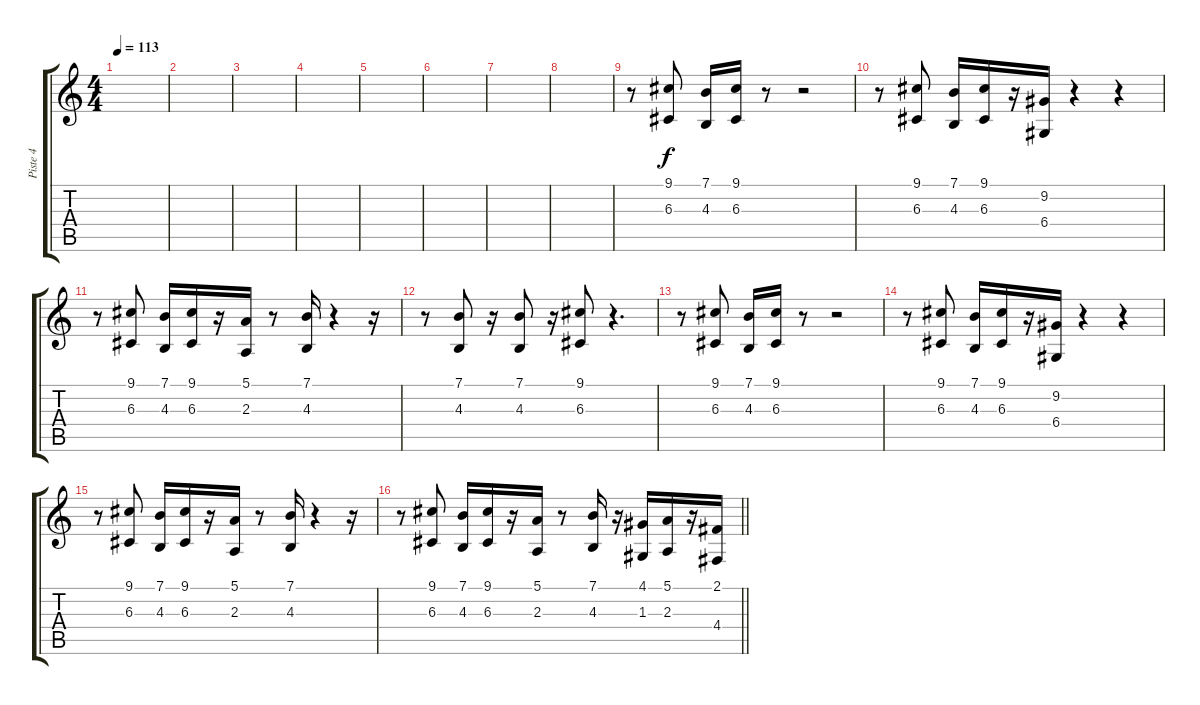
\track ("Piste 4" "Piste 4") {instrument brasssection}
\staff {score tabs}
\tuning (E4 B3 G3 D3 A2 E2) {hide}
\ts (4 4)
\tempo 113
\clef g2
\ks c
|
|
|
|
|
|
|
|
r.8 (9.1 6.3).8 (7.1 4.3).16 (9.1 6.3).16 r.8 r.2 |
r.8 (9.1 6.3).8 (7.1 4.3).16 (9.1 6.3).16 r.16 (9.2 6.4).16 r.4 r.4 |
r.8 (9.1 6.3).8 (7.1 4.3).16 (9.1 6.3).16 r.16 (5.1 2.3).16 r.8 (7.1 4.3).16 r.4 r.16 |
r.8 (7.1 4.3).8 r.16 (7.1 4.3).8 r.16 (9.1 6.3).8 r.4{d} |
r.8 (9.1 6.3).8 (7.1 4.3).16 (9.1 6.3).16 r.8 r.2 |
r.8 (9.1 6.3).8 (7.1 4.3).16 (9.1 6.3).16 r.16 (9.2 6.4).16 r.4 r.4 |
r.8 (9.1 6.3).8 (7.1 4.3).16 (9.1 6.3).16 r.16 (5.1 2.3).16 r.8 (7.1 4.3).16 r.4 r.16 |
\barLineRight lightlight
r.8 (9.1 6.3).8 (7.1 4.3).16 (9.1 6.3).16 r.16 (5.1 2.3).16 r.8 (7.1 4.3).16 r.16 (4.1 1.3).16 (5.1 2.3).16 r.16 (2.1 4.4).16
